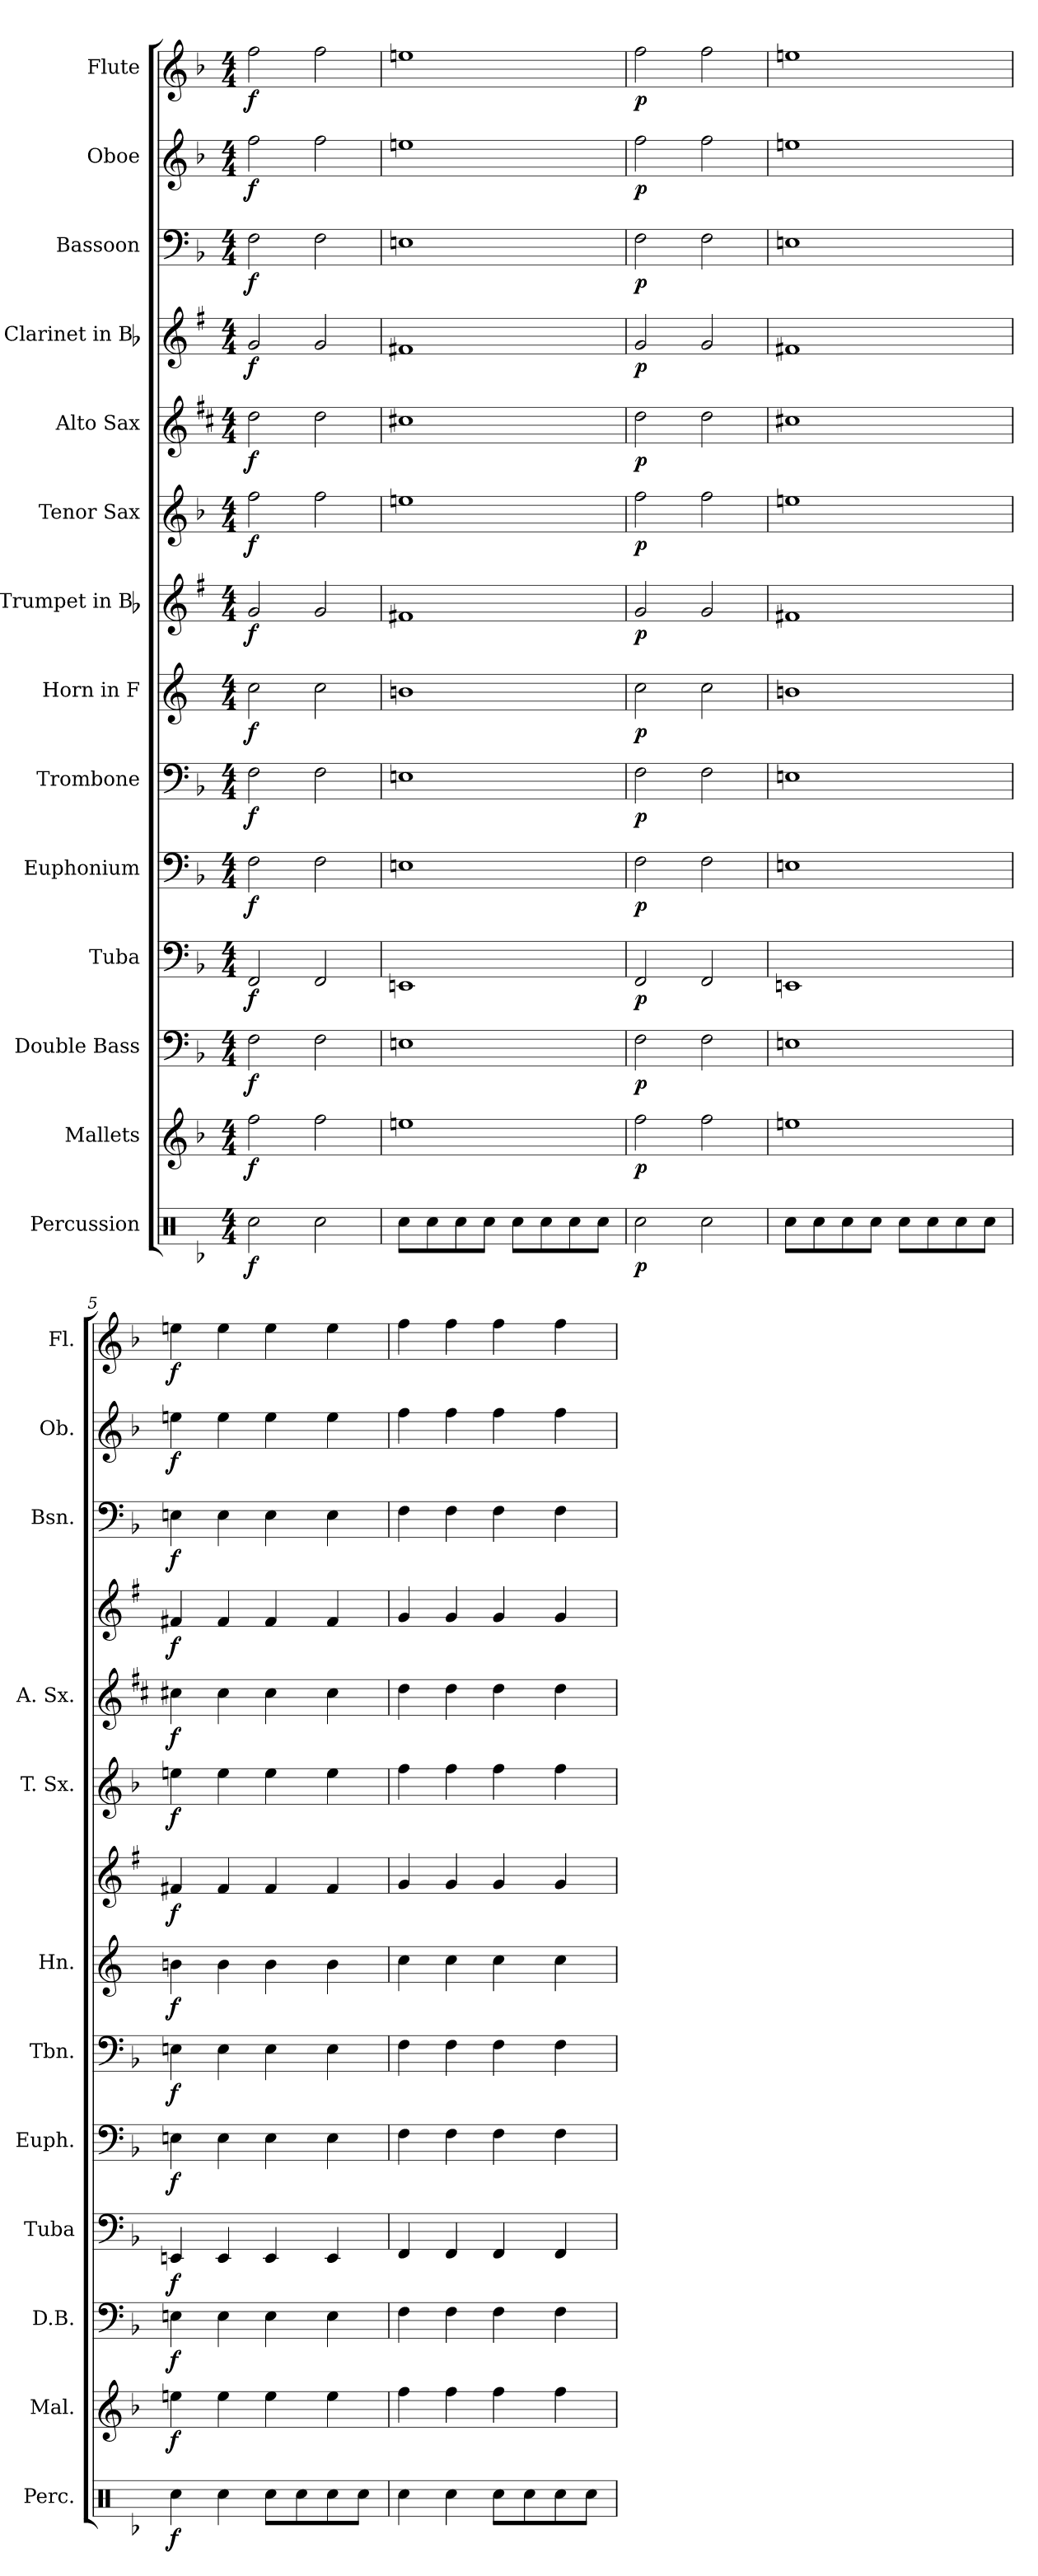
**kern	**dynam	**kern	**dynam	**kern	**dynam	**kern	**dynam	**kern	**dynam	**kern	**dynam	**kern	**dynam	**kern	**dynam	**kern	**dynam	**kern	**dynam	**kern	**dynam	**kern	**dynam	**kern	**dynam	**kern	**dynam
*part14	*part14	*part13	*part13	*part12	*part12	*part11	*part11	*part10	*part10	*part9	*part9	*part8	*part8	*part7	*part7	*part6	*part6	*part5	*part5	*part4	*part4	*part3	*part3	*part2	*part2	*part1	*part1
*staff14	*staff14	*staff13	*staff13	*staff12	*staff12	*staff11	*staff11	*staff10	*staff10	*staff9	*staff9	*staff8	*staff8	*staff7	*staff7	*staff6	*staff6	*staff5	*staff5	*staff4	*staff4	*staff3	*staff3	*staff2	*staff2	*staff1	*staff1
*I"Percussion	*	*I"Mallets	*	*I"Double Bass	*	*I"Tuba	*	*I"Euphonium	*	*I"Trombone	*	*I"Horn in F	*	*I"Trumpet in Bb	*	*I"Tenor Sax	*	*I"Alto Sax	*	*I"Clarinet in Bb	*	*I"Bassoon	*	*I"Oboe	*	*I"Flute	*
*I'Perc.	*	*I'Mal.	*	*I'D.B.	*	*I'Tuba	*	*I'Euph.	*	*I'Tbn.	*	*I'Hn.	*	*	*	*I'T. Sx.	*	*I'A. Sx.	*	*	*	*I'Bsn.	*	*I'Ob.	*	*I'Fl.	*
*clefX	*	*clefG2	*	*clefF4	*	*clefF4	*	*clefF4	*	*clefF4	*	*clefG2	*	*clefG2	*	*clefG2	*	*clefG2	*	*clefG2	*	*clefF4	*	*clefG2	*	*clefG2	*
*	*	*	*	*ITrd7c12	*	*	*	*	*	*	*	*ITrd4c7	*	*ITrd1c2	*	*ITrd8c14	*	*ITrd5c9	*	*ITrd1c2	*	*	*	*	*	*	*
*k[b-]	*	*k[b-]	*	*k[b-]	*	*k[b-]	*	*k[b-]	*	*k[b-]	*	*k[b-]	*	*k[b-]	*	*k[b-]	*	*k[b-]	*	*k[b-]	*	*k[b-]	*	*k[b-]	*	*k[b-]	*
*F:	*	*F:	*	*F:	*	*F:	*	*F:	*	*F:	*	*F:	*	*F:	*	*F:	*	*F:	*	*F:	*	*F:	*	*F:	*	*F:	*
*M4/4	*	*M4/4	*	*M4/4	*	*M4/4	*	*M4/4	*	*M4/4	*	*M4/4	*	*M4/4	*	*M4/4	*	*M4/4	*	*M4/4	*	*M4/4	*	*M4/4	*	*M4/4	*
=1	=1	=1	=1	=1	=1	=1	=1	=1	=1	=1	=1	=1	=1	=1	=1	=1	=1	=1	=1	=1	=1	=1	=1	=1	=1	=1	=1
!	!LO:DY:b	!	!LO:DY:b	!	!LO:DY:b	!	!LO:DY:b	!	!LO:DY:b	!	!LO:DY:b	!	!LO:DY:b	!	!LO:DY:b	!	!LO:DY:b	!	!LO:DY:b	!	!LO:DY:b	!	!LO:DY:b	!	!LO:DY:b	!	!LO:DY:b
2Rcc\	f	2ff\	f	2FF\	f	2FF/	f	2F\	f	2F\	f	2f\	f	2f/	f	2f\	f	2f\	f	2f/	f	2F\	f	2ff\	f	2ff\	f
2Rcc\	.	2ff\	.	2FF\	.	2FF/	.	2F\	.	2F\	.	2f\	.	2f/	.	2f\	.	2f\	.	2f/	.	2F\	.	2ff\	.	2ff\	.
=2	=2	=2	=2	=2	=2	=2	=2	=2	=2	=2	=2	=2	=2	=2	=2	=2	=2	=2	=2	=2	=2	=2	=2	=2	=2	=2	=2
8Rcc\L	.	1een	.	1EEn	.	1EEn	.	1En	.	1En	.	1en	.	1en	.	1en	.	1en	.	1en	.	1En	.	1een	.	1een	.
8Rcc\	.	.	.	.	.	.	.	.	.	.	.	.	.	.	.	.	.	.	.	.	.	.	.	.	.	.	.
8Rcc\	.	.	.	.	.	.	.	.	.	.	.	.	.	.	.	.	.	.	.	.	.	.	.	.	.	.	.
8Rcc\J	.	.	.	.	.	.	.	.	.	.	.	.	.	.	.	.	.	.	.	.	.	.	.	.	.	.	.
8Rcc\L	.	.	.	.	.	.	.	.	.	.	.	.	.	.	.	.	.	.	.	.	.	.	.	.	.	.	.
8Rcc\	.	.	.	.	.	.	.	.	.	.	.	.	.	.	.	.	.	.	.	.	.	.	.	.	.	.	.
8Rcc\	.	.	.	.	.	.	.	.	.	.	.	.	.	.	.	.	.	.	.	.	.	.	.	.	.	.	.
8Rcc\J	.	.	.	.	.	.	.	.	.	.	.	.	.	.	.	.	.	.	.	.	.	.	.	.	.	.	.
=3	=3	=3	=3	=3	=3	=3	=3	=3	=3	=3	=3	=3	=3	=3	=3	=3	=3	=3	=3	=3	=3	=3	=3	=3	=3	=3	=3
!	!LO:DY:b	!	!LO:DY:b	!	!LO:DY:b	!	!LO:DY:b	!	!LO:DY:b	!	!LO:DY:b	!	!LO:DY:b	!	!LO:DY:b	!	!LO:DY:b	!	!LO:DY:b	!	!LO:DY:b	!	!LO:DY:b	!	!LO:DY:b	!	!LO:DY:b
2Rcc\	p	2ff\	p	2FF\	p	2FF/	p	2F\	p	2F\	p	2f\	p	2f/	p	2f\	p	2f\	p	2f/	p	2F\	p	2ff\	p	2ff\	p
2Rcc\	.	2ff\	.	2FF\	.	2FF/	.	2F\	.	2F\	.	2f\	.	2f/	.	2f\	.	2f\	.	2f/	.	2F\	.	2ff\	.	2ff\	.
=4	=4	=4	=4	=4	=4	=4	=4	=4	=4	=4	=4	=4	=4	=4	=4	=4	=4	=4	=4	=4	=4	=4	=4	=4	=4	=4	=4
8Rcc\L	.	1een	.	1EEn	.	1EEn	.	1En	.	1En	.	1en	.	1en	.	1en	.	1en	.	1en	.	1En	.	1een	.	1een	.
8Rcc\	.	.	.	.	.	.	.	.	.	.	.	.	.	.	.	.	.	.	.	.	.	.	.	.	.	.	.
8Rcc\	.	.	.	.	.	.	.	.	.	.	.	.	.	.	.	.	.	.	.	.	.	.	.	.	.	.	.
8Rcc\J	.	.	.	.	.	.	.	.	.	.	.	.	.	.	.	.	.	.	.	.	.	.	.	.	.	.	.
8Rcc\L	.	.	.	.	.	.	.	.	.	.	.	.	.	.	.	.	.	.	.	.	.	.	.	.	.	.	.
8Rcc\	.	.	.	.	.	.	.	.	.	.	.	.	.	.	.	.	.	.	.	.	.	.	.	.	.	.	.
8Rcc\	.	.	.	.	.	.	.	.	.	.	.	.	.	.	.	.	.	.	.	.	.	.	.	.	.	.	.
8Rcc\J	.	.	.	.	.	.	.	.	.	.	.	.	.	.	.	.	.	.	.	.	.	.	.	.	.	.	.
=5	=5	=5	=5	=5	=5	=5	=5	=5	=5	=5	=5	=5	=5	=5	=5	=5	=5	=5	=5	=5	=5	=5	=5	=5	=5	=5	=5
!	!LO:DY:b	!	!LO:DY:b	!	!LO:DY:b	!	!LO:DY:b	!	!LO:DY:b	!	!LO:DY:b	!	!LO:DY:b	!	!LO:DY:b	!	!LO:DY:b	!	!LO:DY:b	!	!LO:DY:b	!	!LO:DY:b	!	!LO:DY:b	!	!LO:DY:b
4Rcc\	f	4een\	f	4EEn\	f	4EEn/	f	4En\	f	4En\	f	4en\	f	4en/	f	4en\	f	4en\	f	4en/	f	4En\	f	4een\	f	4een\	f
4Rcc\	.	4ee\	.	4EE\	.	4EE/	.	4E\	.	4E\	.	4e\	.	4e/	.	4e\	.	4e\	.	4e/	.	4E\	.	4ee\	.	4ee\	.
8Rcc\L	.	4ee\	.	4EE\	.	4EE/	.	4E\	.	4E\	.	4e\	.	4e/	.	4e\	.	4e\	.	4e/	.	4E\	.	4ee\	.	4ee\	.
8Rcc\	.	.	.	.	.	.	.	.	.	.	.	.	.	.	.	.	.	.	.	.	.	.	.	.	.	.	.
8Rcc\	.	4ee\	.	4EE\	.	4EE/	.	4E\	.	4E\	.	4e\	.	4e/	.	4e\	.	4e\	.	4e/	.	4E\	.	4ee\	.	4ee\	.
8Rcc\J	.	.	.	.	.	.	.	.	.	.	.	.	.	.	.	.	.	.	.	.	.	.	.	.	.	.	.
=6	=6	=6	=6	=6	=6	=6	=6	=6	=6	=6	=6	=6	=6	=6	=6	=6	=6	=6	=6	=6	=6	=6	=6	=6	=6	=6	=6
4Rcc\	.	4ff\	.	4FF\	.	4FF/	.	4F\	.	4F\	.	4f\	.	4f/	.	4f\	.	4f\	.	4f/	.	4F\	.	4ff\	.	4ff\	.
4Rcc\	.	4ff\	.	4FF\	.	4FF/	.	4F\	.	4F\	.	4f\	.	4f/	.	4f\	.	4f\	.	4f/	.	4F\	.	4ff\	.	4ff\	.
8Rcc\L	.	4ff\	.	4FF\	.	4FF/	.	4F\	.	4F\	.	4f\	.	4f/	.	4f\	.	4f\	.	4f/	.	4F\	.	4ff\	.	4ff\	.
8Rcc\	.	.	.	.	.	.	.	.	.	.	.	.	.	.	.	.	.	.	.	.	.	.	.	.	.	.	.
8Rcc\	.	4ff\	.	4FF\	.	4FF/	.	4F\	.	4F\	.	4f\	.	4f/	.	4f\	.	4f\	.	4f/	.	4F\	.	4ff\	.	4ff\	.
8Rcc\J	.	.	.	.	.	.	.	.	.	.	.	.	.	.	.	.	.	.	.	.	.	.	.	.	.	.	.
=	=	=	=	=	=	=	=	=	=	=	=	=	=	=	=	=	=	=	=	=	=	=	=	=	=	=	=
*-	*-	*-	*-	*-	*-	*-	*-	*-	*-	*-	*-	*-	*-	*-	*-	*-	*-	*-	*-	*-	*-	*-	*-	*-	*-	*-	*-
